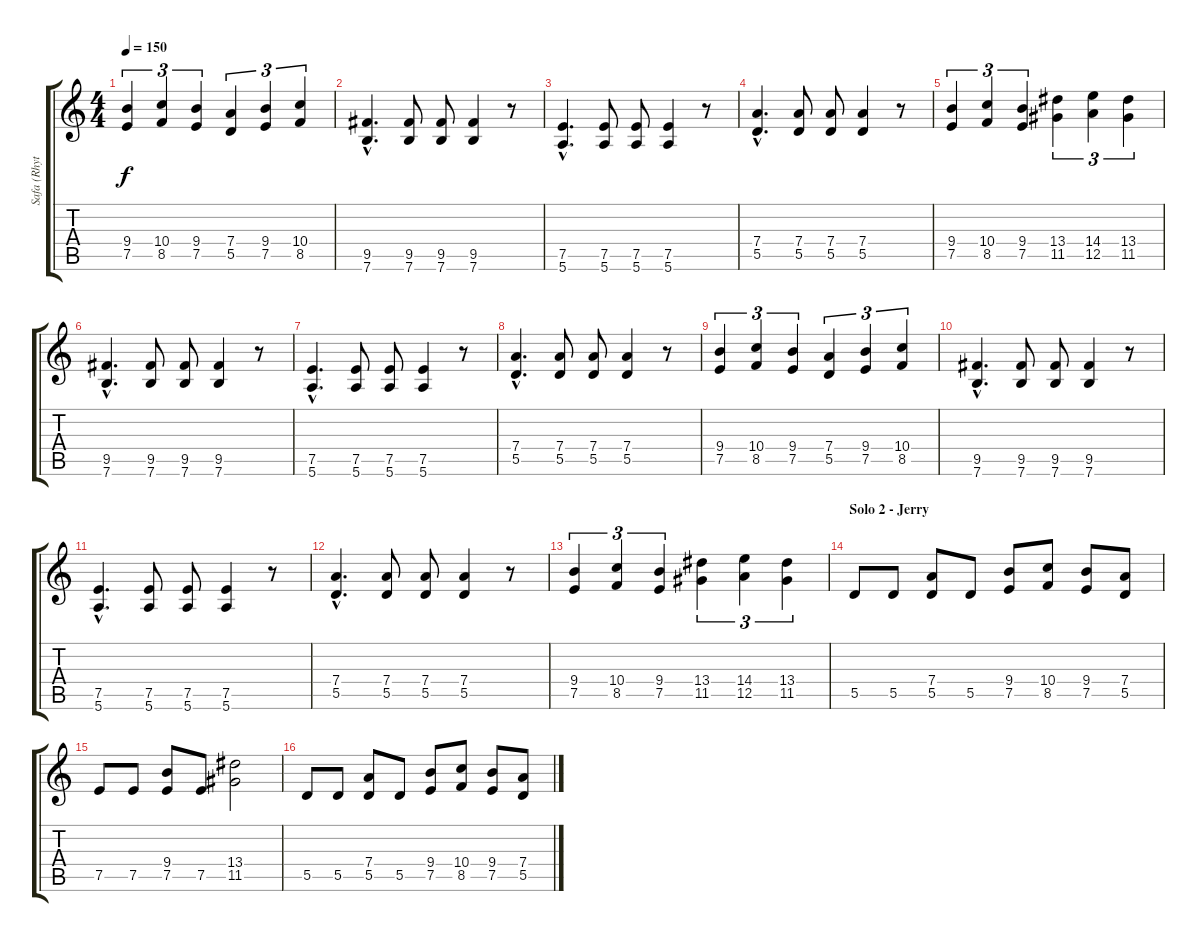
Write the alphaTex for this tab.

\track ("Safa (Rhythm)" "Safa (Rhyt") {instrument distortionguitar}
\staff {score tabs}
\tuning (E4 B3 G3 D3 A2 E2) {hide}
\ts (4 4)
\tempo 150
\clef g2
\ks c
(9.4 7.5).4{tu (3 2) dy f} (10.4 8.5).4{tu (3 2)} (9.4 7.5).4{tu (3 2)} (7.4 5.5).4{tu (3 2)} (9.4 7.5).4{tu (3 2)} (10.4 8.5).4{tu (3 2)} |
(9.5{hac} 7.6{hac}).4{d} (9.5 7.6).8 (9.5 7.6).8 (9.5 7.6).4 r.8 |
(7.5{hac} 5.6{hac}).4{d} (7.5 5.6).8 (7.5 5.6).8 (7.5 5.6).4 r.8 |
(7.4{hac} 5.5{hac}).4{d} (7.4 5.5).8 (7.4 5.5).8 (7.4 5.5).4 r.8 |
(9.4 7.5).4{tu (3 2)} (10.4 8.5).4{tu (3 2)} (9.4 7.5).4{tu (3 2)} (13.4 11.5).4{tu (3 2)} (14.4 12.5).4{tu (3 2)} (13.4 11.5).4{tu (3 2)} |
(9.5{hac} 7.6{hac}).4{d} (9.5 7.6).8 (9.5 7.6).8 (9.5 7.6).4 r.8 |
(7.5{hac} 5.6{hac}).4{d} (7.5 5.6).8 (7.5 5.6).8 (7.5 5.6).4 r.8 |
(7.4{hac} 5.5{hac}).4{d} (7.4 5.5).8 (7.4 5.5).8 (7.4 5.5).4 r.8 |
(9.4 7.5).4{tu (3 2)} (10.4 8.5).4{tu (3 2)} (9.4 7.5).4{tu (3 2)} (7.4 5.5).4{tu (3 2)} (9.4 7.5).4{tu (3 2)} (10.4 8.5).4{tu (3 2)} |
(9.5{hac} 7.6{hac}).4{d} (9.5 7.6).8 (9.5 7.6).8 (9.5 7.6).4 r.8 |
(7.5{hac} 5.6{hac}).4{d} (7.5 5.6).8 (7.5 5.6).8 (7.5 5.6).4 r.8 |
(7.4{hac} 5.5{hac}).4{d} (7.4 5.5).8 (7.4 5.5).8 (7.4 5.5).4 r.8 |
(9.4 7.5).4{tu (3 2)} (10.4 8.5).4{tu (3 2)} (9.4 7.5).4{tu (3 2)} (13.4 11.5).4{tu (3 2)} (14.4 12.5).4{tu (3 2)} (13.4 11.5).4{tu (3 2)} |
\section ("" "Solo 2 - Jerry")
5.5.8 5.5.8 (7.4 5.5).8 5.5.8 (9.4 7.5).8 (10.4 8.5).8 (9.4 7.5).8 (7.4 5.5).8 |
7.5.8 7.5.8 (9.4 7.5).8 7.5.8 (13.4 11.5).2 |
5.5.8 5.5.8 (7.4 5.5).8 5.5.8 (9.4 7.5).8 (10.4 8.5).8 (9.4 7.5).8 (7.4 5.5).8
